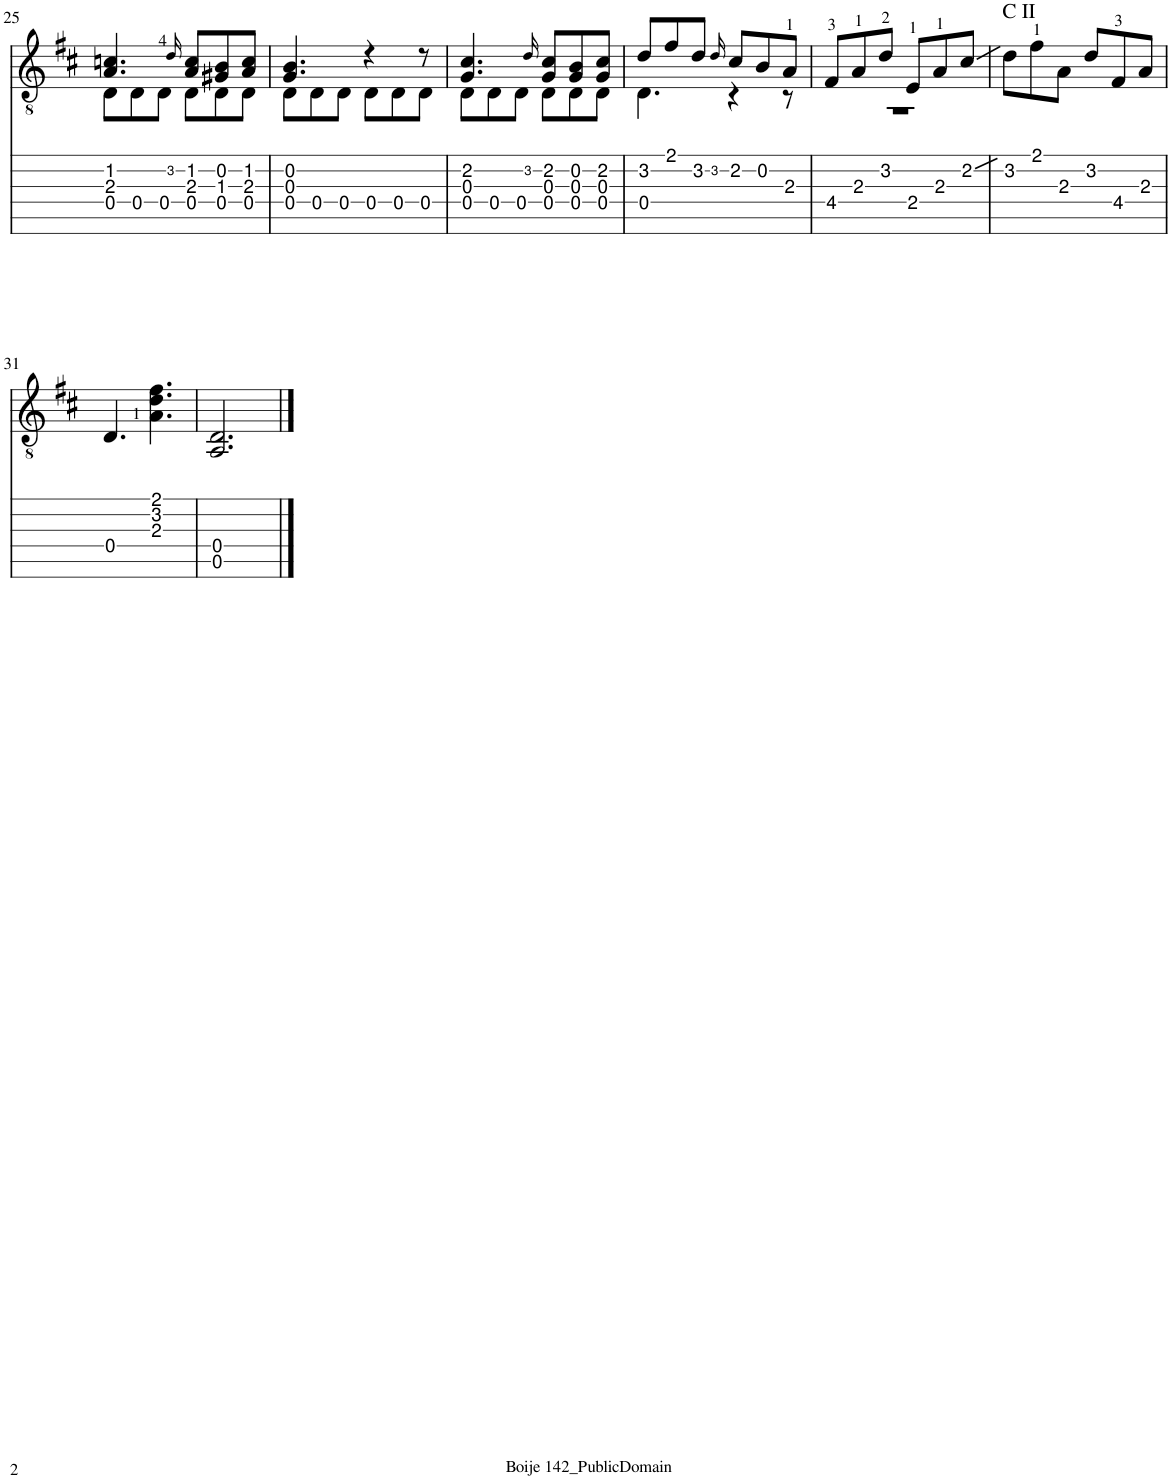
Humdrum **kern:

**kern	**kern
*part1	*part1
*staff2	*staff1
*I"Guitar	*
*I'Guit.	*
!!LO:PB:g=z
*	*clefGv2
*k[f#c#]	*k[f#c#]
*M6/8	*M6/8
=25	=25
*^	*^
4.A 4.c	8DL	4.A/ 4.cn/	8D\L
.	8D	.	8D\
.	8DJ	.	8D\J
qd	.	16qd/	.
8A\ 8c\L	8DL	8A/ 8c/L	8D\L
8G#\ 8B\	8D	8G#X/ 8B/	8D\
8A\ 8c\J	8DJ	8A/ 8c/J	8D\J
=26	=26	=26	=26
4.G 4.B	8DL	4.G/ 4.B/	8D\L
.	8D	.	8D\
.	8DJ	.	8D\J
4r	8DL	4r	8D\L
.	8D	.	8D\
8r	8DJ	8r	8D\J
=27	=27	=27	=27
4.G 4.c#	8DL	4.G/ 4.c#/	8D\L
.	8D	.	8D\
.	8DJ	.	8D\J
qd	.	16qd/	.
8G\ 8c#\L	8DL	8G/ 8c#/L	8D\L
8G\ 8B\	8D	8G/ 8B/	8D\
8G\ 8c#\J	8DJ	8G/ 8c#/J	8D\J
=28	=28	=28	=28
8dL	4.D	8d/L	4.D\
8f#	.	8f#/	.
8dJ	.	8d/J	.
qd	.	16qd/	.
8c#L	4r	8c#/L	4r
8B	.	8B/	.
8AJ	8r	8A/J	8r
=29	=29	=29	=29
8F#L	2.r	8F#/L	2.r
8A	.	8A/	.
8dJ	.	8d/J	.
8EL	.	8E/L	.
8A	.	8A/	.
8c#J	.	8c#/J	.
*v	*v	*	*
*	*v	*v
=30	=30
!	!LO:TX:a:t=C II
8dL	8d\L
8f#	8f#\
8AJ	8A\J
8dL	8d/L
8F#	8F#/
8AJ	8A/J
!!LO:LB:g=z
=31	=31
4.D	4.D/
4.A 4.d 4.f#	4.A\ 4.d\ 4.f#\
=32	=32
2.AA 2.D	2.AA/ 2.D/
==	==
*-	*-
